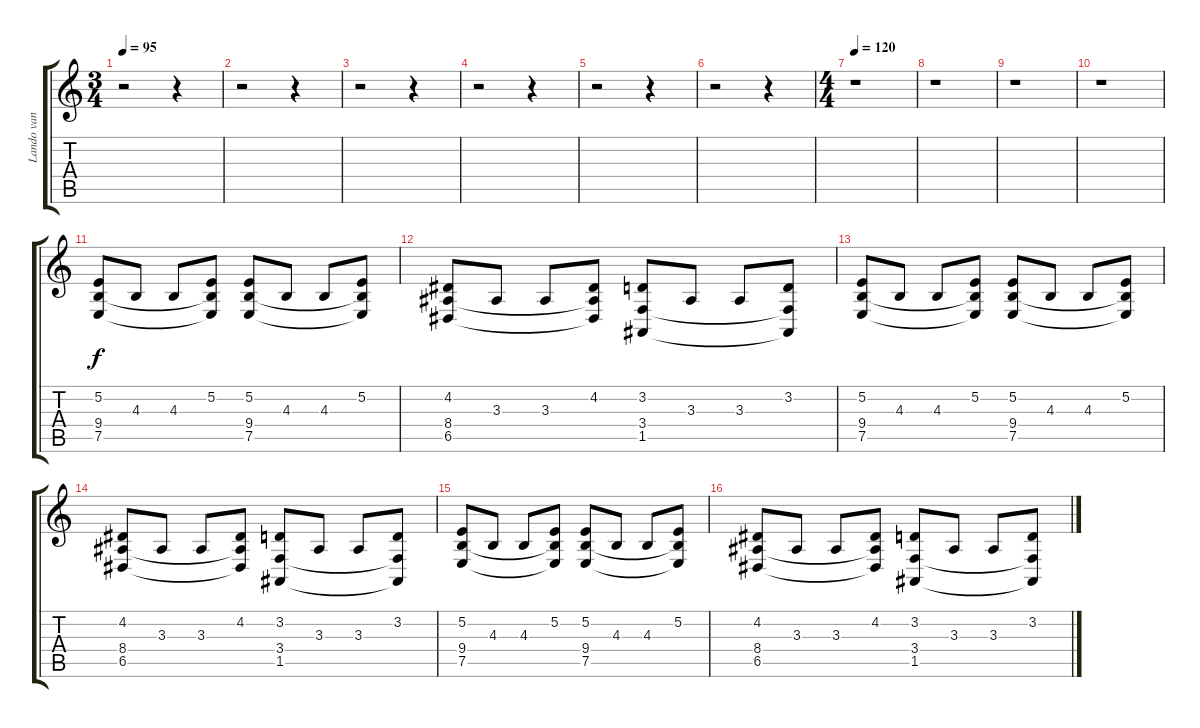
\track ("Lando van Gils" "Lando van ") {instrument electricgrandpiano}
\staff {score tabs}
\tuning (E4 B3 G3 D3 A2 E2) {hide}
\ts (3 4)
\tempo 95
\clef g2
\ks c
r.2{dy f instrument electricgrandpiano} r.4 |
r.2 r.4 |
r.2 r.4 |
r.2 r.4 |
r.2 r.4 |
r.2 r.4 |
\ts (4 4)
\tempo 120
r.1 |
r.1 |
r.1 |
r.1 |
(5.2 9.4 7.5).8 4.3.8 4.3.8 (5.2 9.4{t} 7.5{t}).8 (5.2 9.4 7.5).8 4.3.8 4.3.8 (5.2 9.4{t} 7.5{t}).8 |
(4.2 8.4 6.5).8 3.3.8 3.3.8 (4.2 8.4{t} 6.5{t}).8 (3.2 3.4 1.5).8 3.3.8 3.3.8 (3.2 3.4{t} 1.5{t}).8 |
(5.2 9.4 7.5).8 4.3.8 4.3.8 (5.2 9.4{t} 7.5{t}).8 (5.2 9.4 7.5).8 4.3.8 4.3.8 (5.2 9.4{t} 7.5{t}).8 |
(4.2 8.4 6.5).8 3.3.8 3.3.8 (4.2 8.4{t} 6.5{t}).8 (3.2 3.4 1.5).8 3.3.8 3.3.8 (3.2 3.4{t} 1.5{t}).8 |
(5.2 9.4 7.5).8 4.3.8 4.3.8 (5.2 9.4{t} 7.5{t}).8 (5.2 9.4 7.5).8 4.3.8 4.3.8 (5.2 9.4{t} 7.5{t}).8 |
(4.2 8.4 6.5).8 3.3.8 3.3.8 (4.2 8.4{t} 6.5{t}).8 (3.2 3.4 1.5).8 3.3.8 3.3.8 (3.2 3.4{t} 1.5{t}).8
